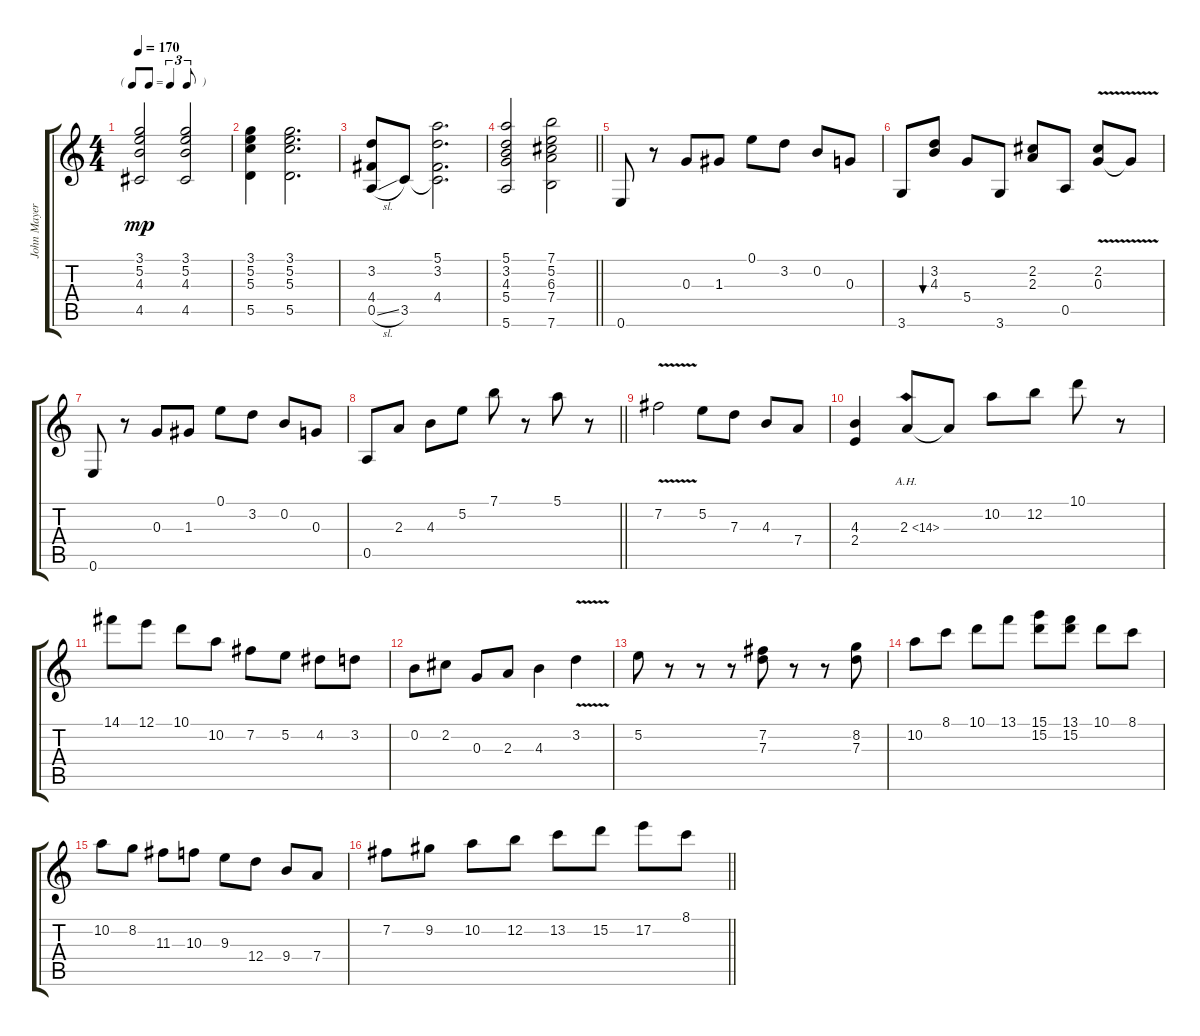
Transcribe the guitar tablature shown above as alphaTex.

\track ("John Mayer" "John Mayer") {instrument overdrivenguitar}
\staff {score tabs}
\tuning (E4 B3 G3 D3 A2 E2) {hide}
\ts (4 4)
\tf triplet8th
\tempo 170
\clef g2
\ks c
(3.1 5.2 4.3 4.5).2{dy mp} (3.1 5.2 4.3 4.5).2 |
(3.1 5.2 5.3 5.5).4 (3.1 5.2 5.3 5.5).2{d} |
(3.2 4.4 0.5{sl}).8 3.5.8 (5.1 3.2 4.4 3.5{t}).2{d} |
\barLineRight lightlight
(5.1 3.2 4.3 5.4 5.6).2 (7.1 5.2 6.3 7.4 7.6).2 |
0.6.8 r.8 0.3.8 1.3.8 0.1.8 3.2.8 0.2.8 0.3.8 |
3.6.8 (3.2 4.3).8{bu 480} 5.4.8 3.6.8 (2.2 2.3).8 0.5.8 (2.2 0.3{v}).8 0.3{t}.8 |
0.6.8 r.8 0.3.8 1.3.8 0.1.8 3.2.8 0.2.8 0.3.8 |
\barLineRight lightlight
0.5.8 2.3.8 4.3.8 5.2.8 7.1.8 r.8 5.1.8 r.8 |
7.2{v}.2 5.2.8 7.3.8 4.3.8 7.4.8 |
(4.3 2.4).4 2.3{ah 12}.8 2.3{t}.8 10.2.8 12.2.8 10.1.8 r.8 |
14.1.8 12.1.8 10.1.8 10.2.8 7.2.8 5.2.8 4.2.8 3.2.8 |
0.2.8 2.2.8 0.3.8 2.3.8 4.3.4 3.2{v}.4 |
5.2.8 r.8 r.8 r.8 (7.2 7.3).8 r.8 r.8 (8.2 7.3).8 |
10.2.8 8.1.8 10.1.8 13.1.8 (15.1 15.2).8 (13.1 15.2).8 10.1.8 8.1.8 |
10.2.8 8.2.8 11.3.8 10.3.8 9.3.8 12.4.8 9.4.8 7.4.8 |
\barLineRight lightlight
7.2.8 9.2.8 10.2.8 12.2.8 13.2.8 15.2.8 17.2.8 8.1.8
